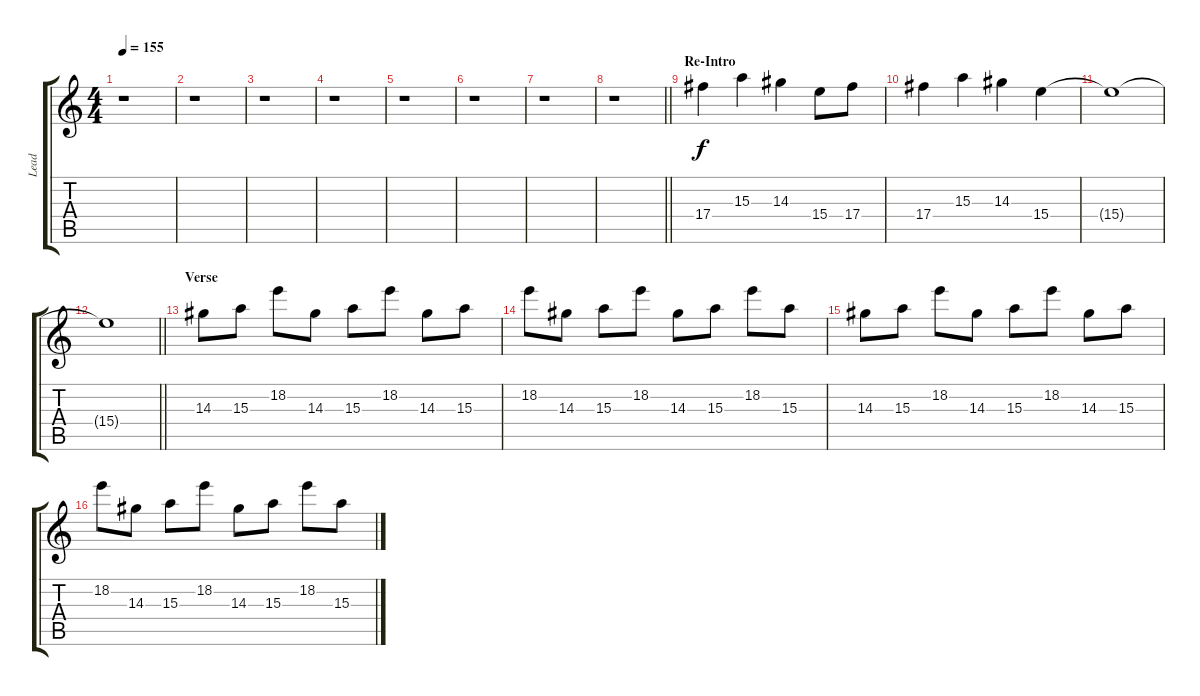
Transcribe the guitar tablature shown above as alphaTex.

\track ("Lead" "Lead") {instrument overdrivenguitar}
\staff {score tabs}
\tuning (Eb4 Bb3 Gb3 Db3 Ab2 Db2) {hide}
\ts (4 4)
\tempo 155
\clef g2
\ks c
r.1{dy f} |
r.1 |
r.1 |
r.1 |
r.1 |
r.1 |
r.1 |
\barLineRight lightlight
r.1 |
\section ("" "Re-Intro")
17.4.4 15.3.4 14.3.4 15.4.8 17.4.8 |
17.4.4 15.3.4 14.3.4 15.4.4 |
15.4{t}.1 |
\barLineRight lightlight
15.4{t}.1 |
\section ("" "Verse")
14.3.8{volume 8} 15.3.8 18.2.8 14.3.8 15.3.8 18.2.8 14.3.8 15.3.8 |
18.2.8 14.3.8 15.3.8 18.2.8 14.3.8 15.3.8 18.2.8 15.3.8 |
14.3.8 15.3.8 18.2.8 14.3.8 15.3.8 18.2.8 14.3.8 15.3.8 |
18.2.8 14.3.8 15.3.8 18.2.8 14.3.8 15.3.8 18.2.8 15.3.8
